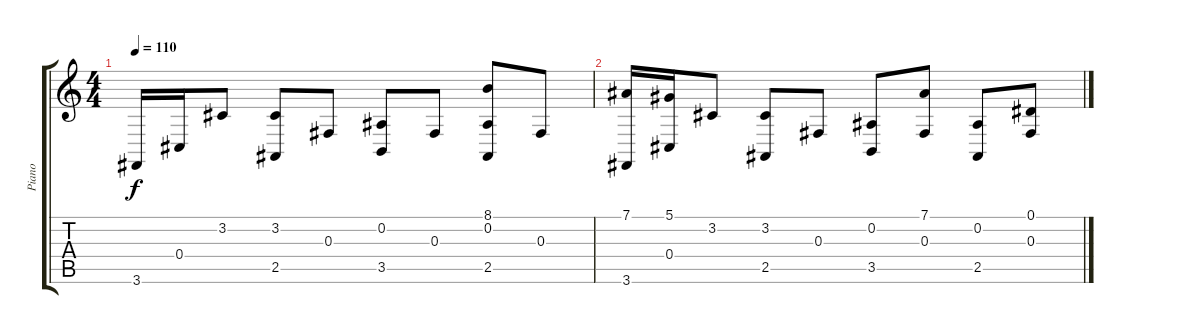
\track ("Piano" "Piano") {instrument acousticgrandpiano}
\staff {score tabs}
\tuning (Eb4 Bb3 Gb3 Db3 Ab2 Eb2) {hide}
\ts (4 4)
\tempo 110
\clef g2
\ks c
3.6.16{dy f} 0.4.16 3.2.8 (3.2 2.5).8 0.3.8 (0.2 3.5).8 0.3.8 (8.1 0.2 2.5).8 0.3.8 |
(7.1 3.6).16 (5.1 0.4).16 3.2.8 (3.2 2.5).8 0.3.8 (0.2 3.5).8 (7.1 0.3).8 (0.2 2.5).8 (0.1 0.3).8
